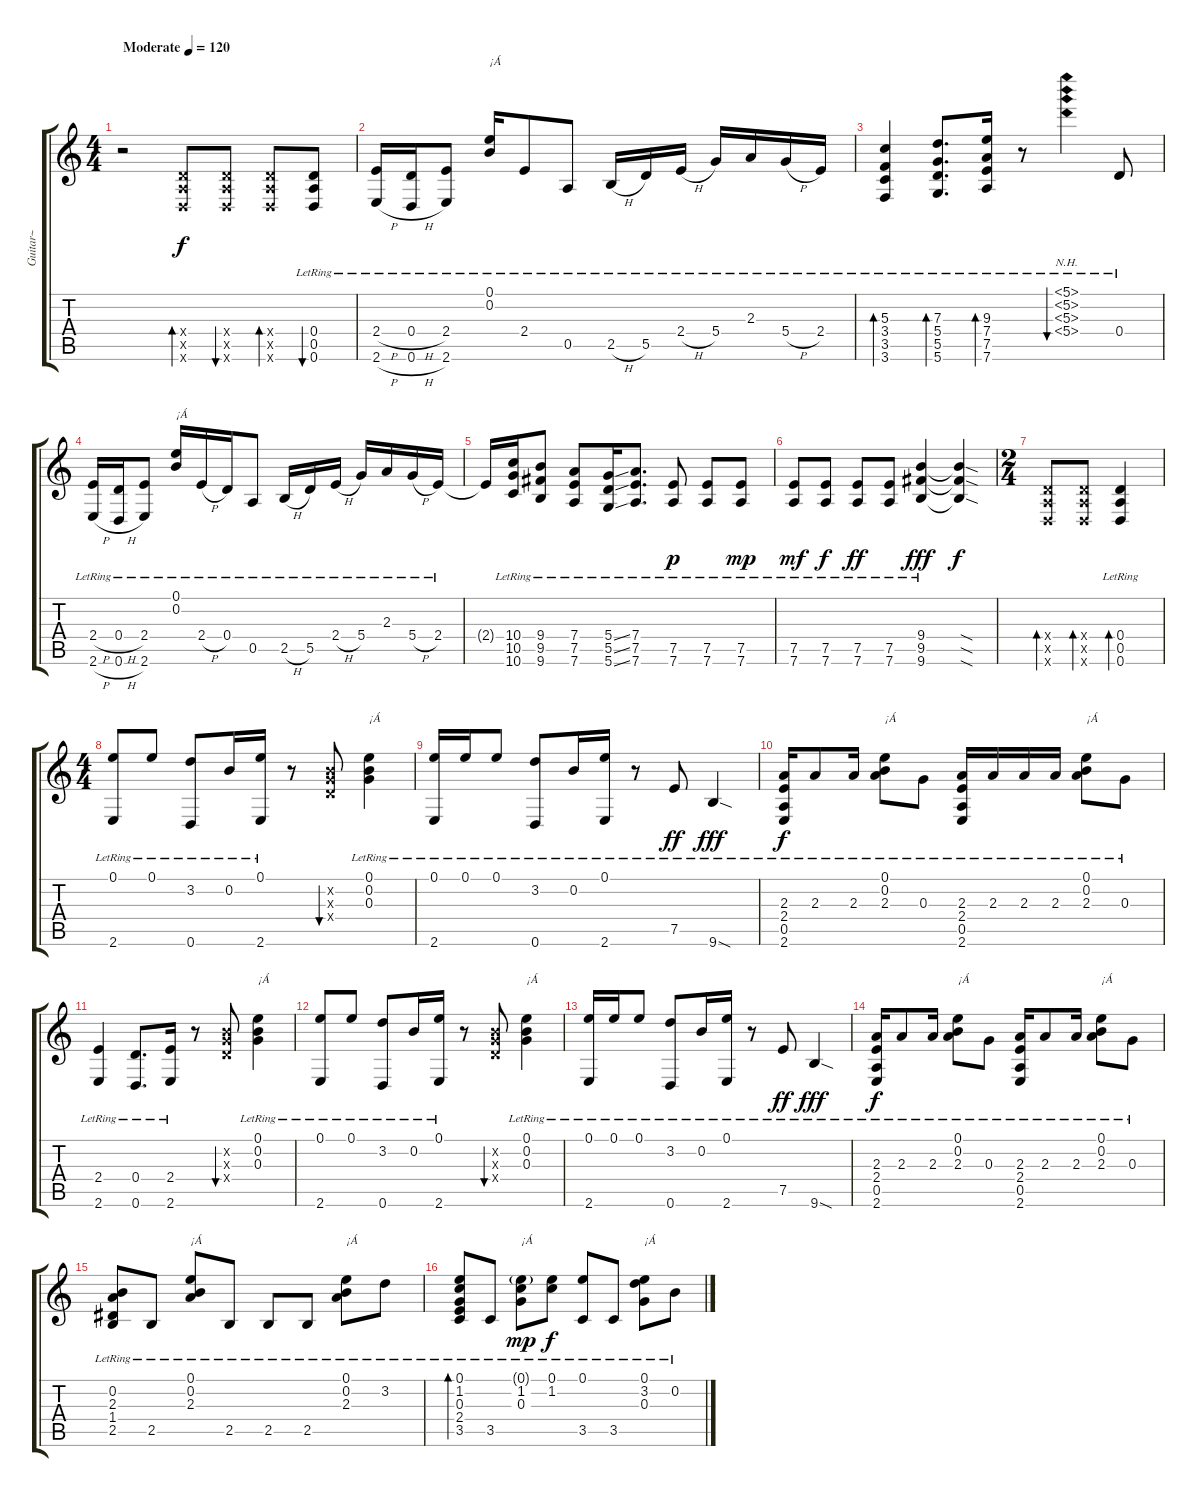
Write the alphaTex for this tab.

\track ("Guitar~" "Guitar~") {instrument acousticguitarsteel}
\staff {score tabs}
\tuning (E4 B3 G3 D3 A2 D2) {hide}
\ts (4 4)
\tempo (120 "Moderate")
\clef g2
\ks c
r.2{dy f instrument acousticguitarsteel} (0.4{x} 0.5{x} 0.6{x}).8{bd 240} (0.4{x} 0.5{x} 0.6{x}).8{bu 240} (0.4{x} 0.5{x} 0.6{x}).8{bd 240} (0.4{lr} 0.5{lr} 0.6{lr}).8{bu 240} |
(2.4{h lr} 2.6{h lr}).16 (0.4{h lr} 0.6{h lr}).16 (2.4{lr} 2.6{lr}).8 (0.1{lr} 0.2{lr}).16{txt "¡Á"} 2.4{lr}.8 0.5{lr}.8 2.5{h lr}.16 5.5{lr}.16 2.4{h lr}.16 5.4{lr}.16 2.3{lr}.16 5.4{h lr}.16 2.4{lr}.16 |
(5.3{lr} 3.4{lr} 3.5{lr} 3.6{lr}).4{bd 240} (7.3{lr} 5.4{lr} 5.5{lr} 5.6{lr}).8{d bd 240} (9.3{lr} 7.4{lr} 7.5{lr} 7.6{lr}).16{bd 240} r.8 (5.1{nh lr} 5.2{nh lr} 5.3{nh lr} 5.4{nh lr}).4{bu 30} 0.4{lr}.8 |
(2.4{h lr} 2.6{h lr}).16 (0.4{h lr} 0.6{h lr}).16 (2.4{lr} 2.6{lr}).8 (0.1{lr} 0.2{lr}).16{txt "¡Á"} 2.4{h lr}.16 0.4{lr}.16 0.5{lr}.8 2.5{h lr}.16 5.5{lr}.16 2.4{h lr}.16 5.4{lr}.16 2.3{lr}.16 5.4{h lr}.16 2.4{lr}.16 |
2.4{t}.16 (10.4{lr} 10.5{lr} 10.6{lr}).16 (9.4{lr} 9.5{lr} 9.6{lr}).8 (7.4{lr} 7.5{lr} 7.6{lr}).8 (5.4{ss lr} 5.5{ss lr} 5.6{ss lr}).16 (7.4{lr} 7.5{lr} 7.6{lr}).8{d} (7.5{lr} 7.6{lr}).8{dy p} (7.5{lr} 7.6{lr}).8 (7.5{lr} 7.6{lr}).8{dy mp} |
(7.5{lr} 7.6{lr}).8{dy mf} (7.5{lr} 7.6{lr}).8{dy f} (7.5{lr} 7.6{lr}).8{dy ff} (7.5{lr} 7.6{lr}).8 (9.4{lr} 9.5{lr} 9.6{lr}).4{dy fff} (9.4{sod t} 9.5{sod t} 9.6{sod t}).4{dy f} |
\ts (2 4)
(0.4{x} 0.5{x} 0.6{x}).8{bd 30} (0.4{x} 0.5{x} 0.6{x}).8{bd 30} (0.4{lr} 0.5{lr} 0.6{lr}).4{bd 30} |
\ts (4 4)
(0.1{lr} 2.6{lr}).8 0.1{lr}.8 (3.2{lr} 0.6{lr}).8 0.2{lr}.16 (0.1{lr} 2.6{lr}).16 r.8 (0.2{x} 0.3{x} 0.4{x}).8{bu 60} (0.1{lr} 0.2{lr} 0.3{lr}).4{txt "¡Á"} |
(0.1{lr} 2.6{lr}).16 0.1{lr}.16 0.1{lr}.8 (3.2{lr} 0.6{lr}).8 0.2{lr}.16 (0.1{lr} 2.6{lr}).16 r.8 7.5{lr}.8{dy ff} 9.6{sod lr}.4{dy fff} |
(2.3{lr} 2.4{lr} 0.5{lr} 2.6{lr}).16{dy f} 2.3{lr}.8 2.3{lr}.16 (0.1{lr} 0.2{lr} 2.3{lr}).8{txt "¡Á"} 0.3{lr}.8 (2.3{lr} 2.4{lr} 0.5{lr} 2.6{lr}).16 2.3{lr}.16 2.3{lr}.16 2.3{lr}.16 (0.1{lr} 0.2{lr} 2.3{lr}).8{txt "¡Á"} 0.3{lr}.8 |
(2.4{lr} 2.6{lr}).4 (0.4{lr} 0.6{lr}).8{d} (2.4{lr} 2.6{lr}).16 r.8 (0.2{x} 0.3{x} 0.4{x}).8{bu 60} (0.1{lr} 0.2{lr} 0.3{lr}).4{txt "¡Á"} |
(0.1{lr} 2.6{lr}).8 0.1{lr}.8 (3.2{lr} 0.6{lr}).8 0.2{lr}.16 (0.1{lr} 2.6{lr}).16 r.8 (0.2{x} 0.3{x} 0.4{x}).8{bu 60} (0.1{lr} 0.2{lr} 0.3{lr}).4{txt "¡Á"} |
(0.1{lr} 2.6{lr}).16 0.1{lr}.16 0.1{lr}.8 (3.2{lr} 0.6{lr}).8 0.2{lr}.16 (0.1{lr} 2.6{lr}).16 r.8 7.5{lr}.8{dy ff} 9.6{sod lr}.4{dy fff} |
(2.3{lr} 2.4{lr} 0.5{lr} 2.6{lr}).16{dy f} 2.3{lr}.8 2.3{lr}.16 (0.1{lr} 0.2{lr} 2.3{lr}).8{txt "¡Á"} 0.3{lr}.8 (2.3{lr} 2.4{lr} 0.5{lr} 2.6{lr}).16 2.3{lr}.8 2.3{lr}.16 (0.1{lr} 0.2{lr} 2.3{lr}).8{txt "¡Á"} 0.3{lr}.8 |
(0.2{lr} 2.3{lr} 1.4{lr} 2.5{lr}).8 2.5{lr}.8 (0.1{lr} 0.2{lr} 2.3{lr}).8{txt "¡Á"} 2.5{lr}.8 2.5{lr}.8 2.5{lr}.8 (0.1{lr} 0.2{lr} 2.3{lr}).8{txt "¡Á"} 3.2{lr}.8 |
(0.1{lr} 1.2{lr} 0.3{lr} 2.4{lr} 3.5{lr}).8{bd 240} 3.5{lr}.8 (0.1{g lr} 1.2{lr} 0.3{lr}).8{txt "¡Á" dy mp} (0.1{lr} 1.2{lr}).8{dy f} (0.1{lr} 3.5{lr}).8 3.5{lr}.8 (0.1{lr} 3.2{lr} 0.3{lr}).8{txt "¡Á"} 0.2{lr}.8
